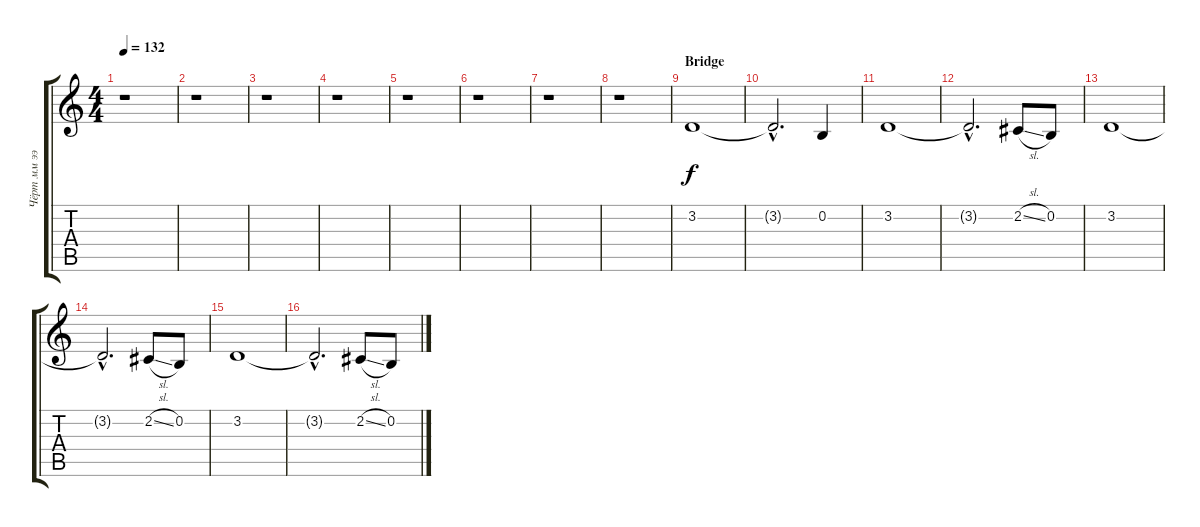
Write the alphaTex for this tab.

\track ("Чёрт мм ээ" "Чёрт мм ээ") {instrument tenorsax}
\staff {score tabs}
\tuning (E4 B3 G3 D3 A2 E2) {hide}
\ts (4 4)
\tempo 132
\clef g2
\ks c
r.1{dy f} |
r.1 |
r.1 |
r.1 |
r.1 |
r.1 |
r.1 |
r.1 |
\section ("" "Bridge")
3.2.1 |
3.2{hac t}.2{d} 0.2.4 |
3.2.1 |
3.2{hac t}.2{d} 2.2{sl}.8 0.2.8 |
3.2.1 |
3.2{hac t}.2{d} 2.2{sl}.8 0.2.8 |
3.2.1 |
3.2{hac t}.2{d} 2.2{sl}.8 0.2.8
